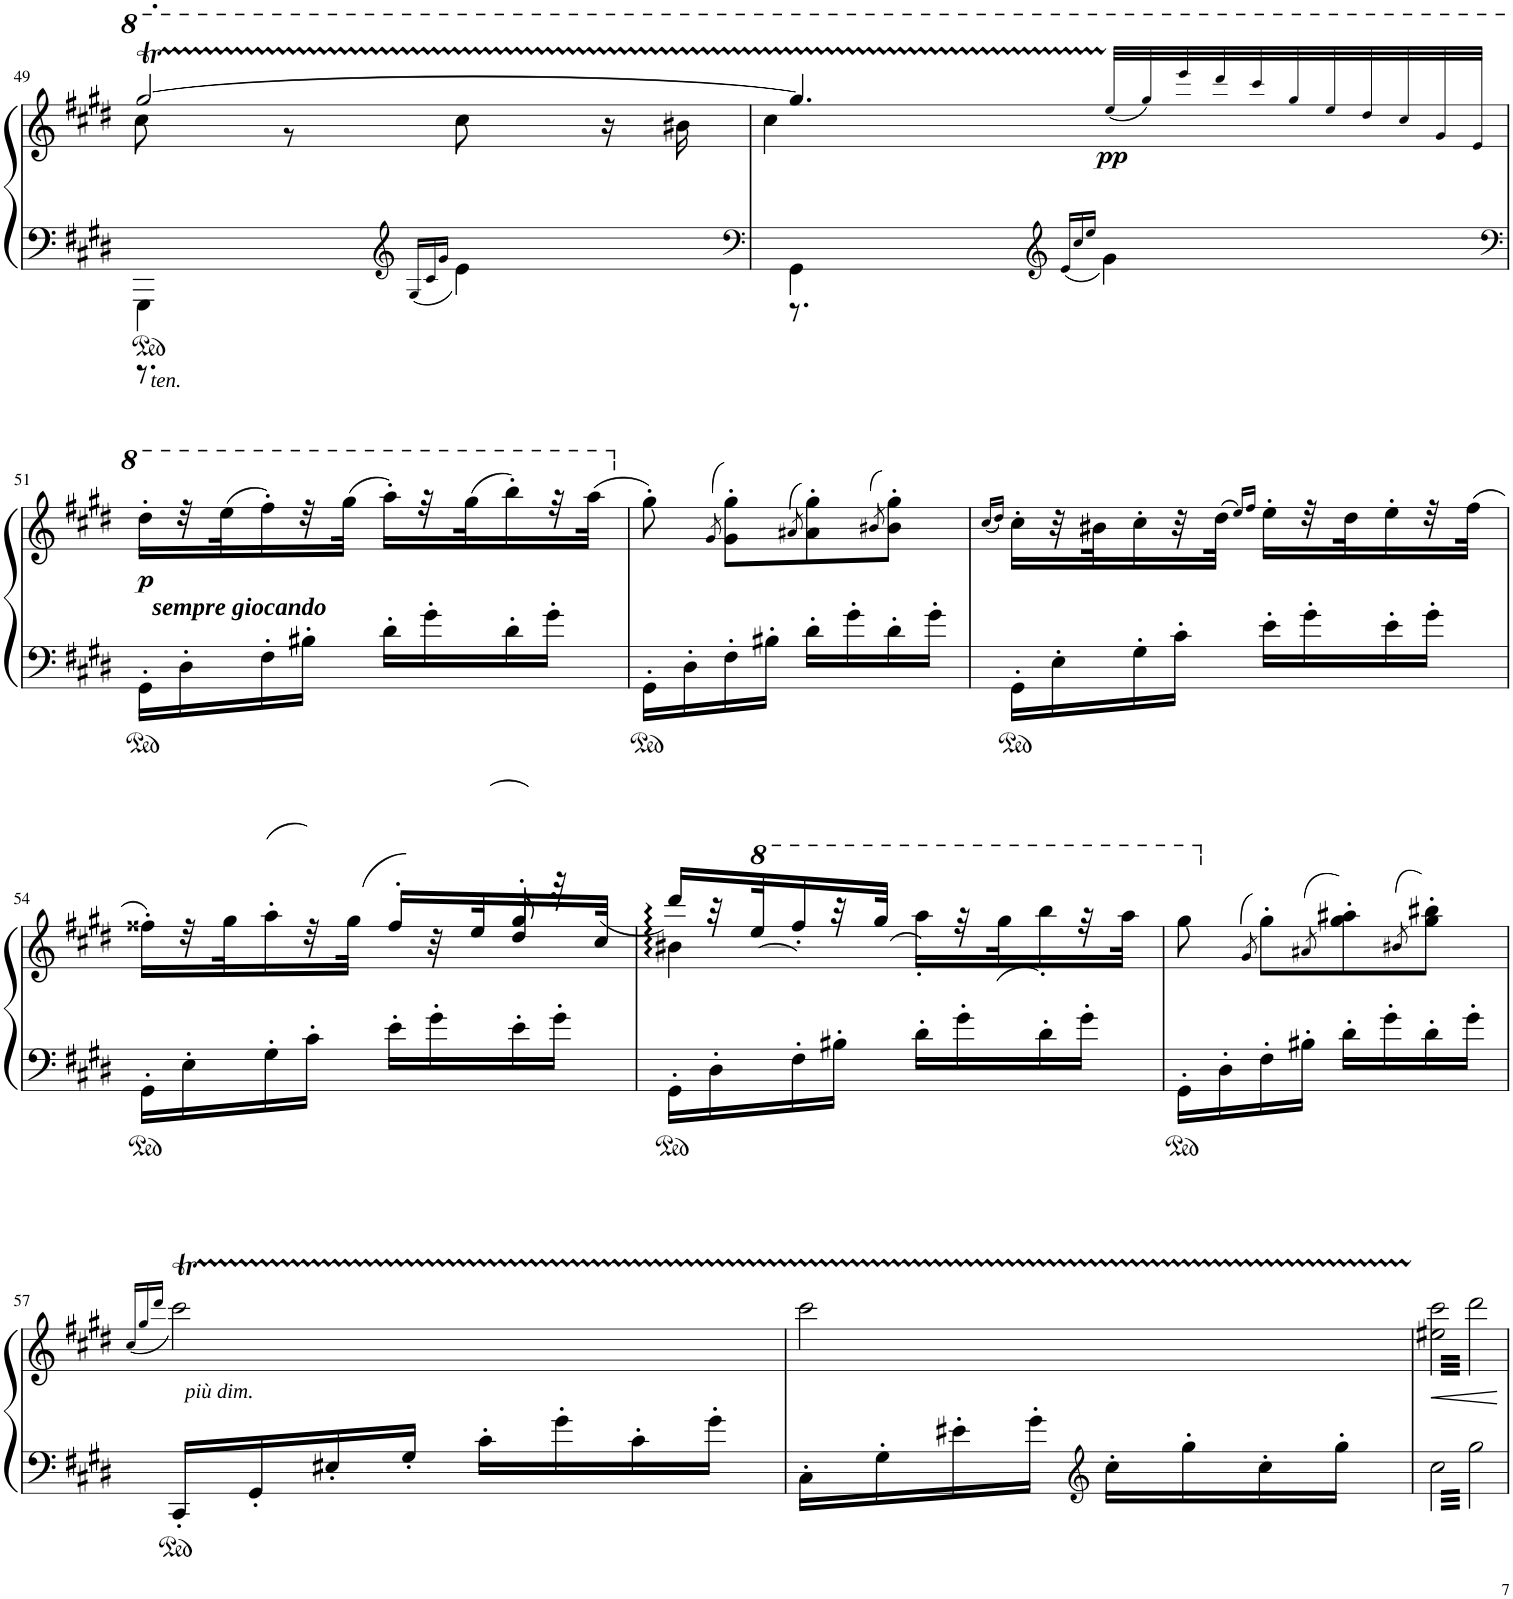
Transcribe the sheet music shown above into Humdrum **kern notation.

**kern	**kern	**dynam
*part1	*part1	*part1
*staff2	*staff1	*staff1/2
*I"Piano	*	*
*I'Pno	*	*
!!LO:PB:g=z
*clefF4	*clefG2	*
*k[f#c#g#d#]	*k[f#c#g#d#]	*
*M2/4	*M2/4	*
=49	=49	=49
*^	*^	*
*	*	*	*^	*
*	*	*	*	*^	*
!	!	!LO:TX:a:t=.	!	!	!	!
!LO:TX:b:i:t=ten.	!	!	!	!	!	!
4GGG#\	8.r	[2ggg#t/	8ccc#\	4.ryy	32ggg#!	.
.	.	.	.	.	32aaa!	.
.	.	.	.	.	32ggg#!	.
.	.	.	.	.	32aaa!	.
.	.	.	8r	.	32ggg#!	.
.	.	.	.	.	32aaa!	.
.	4ryy	.	.	.	32ggg#!	.
.	.	.	.	.	32aaa!	.
16qG#/LL	.	.	.	.	.	.
16qc#/	.	.	.	.	.	.
16qg#/JJ	.	.	.	.	.	.
*clefG2	*	*	*	*	*	*
4e\	.	.	8ccc#\	.	32ggg#!	.
.	.	.	.	.	32aaa!	.
.	.	.	.	.	32ggg#!	.
.	.	.	.	.	32aaa!	.
.	.	.	16ryy	16r	32ggg#!	.
.	.	.	.	.	32aaa!	.
.	16ryy	.	16bb#X\	16ryy	32ggg#!	.
.	.	.	.	.	32aaa!	.
*	*	*v	*v	*v	*v	*
=50	=50	=50	=50
*clefF4	*	*	*
*	*	*^	*
*	*	*	*^	*
4GG#\	8.r	4.ggg#TTT/]	4ccc#\	32ggg#!	.
.	.	.	.	32aaa!	.
.	.	.	.	32ggg#!	.
.	.	.	.	32aaa!	.
.	.	.	.	32ggg#!	.
.	.	.	.	32aaa!	.
.	4ryy	.	.	32ggg#!	.
.	.	.	.	32aaa!	.
16qe/LL	.	.	.	.	.
16qcc#/	.	.	.	.	.
16qee/JJ	.	.	.	.	.
*clefG2	*	*	*	*	*
*	*	*	*Xtuplet	*	*
!	!	!	!	!	!LO:DY:b
4g#\	.	.	(44eee!/LLL	4ryy	pp
.	.	.	44ggg#!/)	.	.
.	.	.	44eeee!/	.	.
.	.	.	44dddd#!/	.	.
.	.	.	44cccc#!/	.	.
.	.	.	44ggg#!/	.	.
.	.	8ryy	.	.	.
.	.	.	44eee!/	.	.
.	.	.	44ddd#!/	.	.
.	.	.	44ccc#!/	.	.
.	16ryy	.	.	.	.
.	.	.	44gg#!/	.	.
.	.	.	44ee!/JJJ	.	.
*v	*v	*	*	*	*
*	*v	*v	*v	*
!!LO:LB:g=z
=51	=51	=51
*clefF4	*	*
*	*^	*
!	!LO:TX:b:Bi:t=sempre giocando	!	!
!	!	!	!LO:DY:b
*	*v	*v	*
16GG#'\LL	16ddd#'\LL	p
16D#'\	32r	.
.	(32eee\J	.
16F#'\	16fff#'\)	.
16B#X'\JJ	32r	.
.	(32ggg#\JJJ	.
16d#'\LL	16aaa'\LL)	.
16g#'\	32r	.
.	(32ggg#\J	.
16d#'\	16bbb'\)	.
16g#'\JJ	32r	.
.	(32aaa\JJJ	.
=52	=52	=52
16GG#'\LL	8gg#'\)	.
16D#'\	.	.
.	(>8qg#/	.
16F#'\	8g#\' 8gg#\'L)	.
16B#X'\JJ	.	.
.	(>8qa#X/	.
16d#'\LL	8a#\' 8gg#\')	.
16g#'\	.	.
.	(>8qb#X/	.
16d#'\	8b#\' 8gg#\'J)	.
16g#'\JJ	.	.
=53	=53	=53
.	(16qcc#/LL	.
.	16qdd#/JJ)	.
16GG#'\LL	16cc#'\LL	.
16E'\	32r	.
.	32b#X\J	.
16G#'\	16cc#'\	.
16c#'\JJ	32r	.
.	(32dd#\JJJ	.
.	16qee/LL)	.
.	16qff#/JJ	.
16e'\LL	16ee'\LL	.
16g#'\	32r	.
.	32dd#\J	.
16e'\	16ee'\	.
16g#'\JJ	32r	.
.	(32ff#\JJJ	.
!!LO:LB:g=z
=54	=54	=54
*	*^	*
16GG#'\LL	16ff##X'>\LL)	4.ryy	.
16E'\	32r	.	.
.	(32gg#\J	.	.
16G#'\	16aa'>\)	.	.
16c#'\JJ	32r	.	.
.	(32gg#\JJJ	.	.
16e'\LL	16ff##'>/LL)	.	.
16g#'\	32r	.	.
.	(32ee/J	.	.
16e'\	16dd#/)	8gg#'/	.
16g#'\JJ	32r	.	.
.	(32cc#/JJJ	.	.
=55	=55	=55	=55
16GG#'\LL	16ddd#/LL	4b#X\)	.
16D#'\	32r	.	.
*	*8va	*	*
.	(32eee/J	.	.
16F#'\	16fff#'</)	.	.
16B#X'\JJ	32r	.	.
.	(32ggg#/JJJ	.	.
16d#'\LL	16aaa'<\LL)	4ryy	.
16g#'\	32r	.	.
.	(32ggg#\J	.	.
16d#'\	16bbb'<\)	.	.
16g#'\JJ	32r	.	.
.	32aaa\JJJ	.	.
*	*v	*v	*
=56	=56	=56
16GG#'\LL	8ggg#\	.
16D#'\	.	.
*	*X8va	*
.	(>8qg#/	.
16F#'\	8gg#'\L)	.
16B#X'\JJ	.	.
.	(>8qa#X/	.
16d#'\LL	8gg#\' 8aa#X\')	.
16g#'\	.	.
.	(>8qb#X/	.
16d#'\	8gg#\' 8bb#X\'J)	.
16g#'\JJ	.	.
!!LO:LB:g=z
=57	=57	=57
.	(16qcc#/LL	.
.	16qgg#/	.
.	16qddd#/JJ	.
*	*^	*
16CC#'/LL	2ccc#T\)	32ccc#!	.
!	!	!	!LO:DY:b
.	.	32ddd#!	other-dynamics
16GG#'/	.	32ccc#!	.
.	.	32ddd#!	.
16E#X'/	.	32ccc#!	.
.	.	32ddd#!	.
16G#'/JJ	.	32ccc#!	.
.	.	32ddd#!	.
16c#'\LL	.	32ccc#!	.
.	.	32ddd#!	.
16g#'\	.	32ccc#!	.
.	.	32ddd#!	.
16c#'\	.	32ccc#!	.
.	.	32ddd#!	.
16g#'\JJ	.	32ccc#!	.
.	.	32ddd#!	.
=58	=58	=58	=58
16C#'\LL	2ccc#TTT\	32ccc#!	.
.	.	32ddd#!	.
16G#'\	.	32ccc#!	.
.	.	32ddd#!	.
16e#X'\	.	32ccc#!	.
.	.	32ddd#!	.
16g#'\JJ	.	32ccc#!	.
.	.	32ddd#!	.
*clefG2	*	*	*
16cc#'\LL	.	32ccc#!	.
.	.	32ddd#!	.
16gg#'\	.	32ccc#!	.
.	.	32ddd#!	.
16cc#'\	.	32ccc#!	.
.	.	32ddd#!	.
16gg#'\JJ	.	32ccc#!	.
.	.	32ddd#!	.
*	*v	*v	*
=59	=59	=59
*	*tuplet	*
*	*^	*
!	!	!	!LO:HP:b
*	*v	*v	*
*	*tremolo	*
6.cc#\	64ee#X\ 64ccc#\LLLL	<
.	64ddd#\	.
.	64ee#X\ 64ccc#\	.
.	64ddd#\	.
.	64ee#X\ 64ccc#\	.
.	64ddd#\	.
.	64ee#X\ 64ccc#\	.
.	64ddd#\	.
.	64ee#X\ 64ccc#\	.
.	64ddd#\	.
.	64ee#X\ 64ccc#\	.
.	64ddd#\	.
.	64ee#X\ 64ccc#\	.
.	64ddd#\	.
.	64ee#X\ 64ccc#\	.
.	64ddd#\	.
6.gg#\	64ee#X\ 64ccc#\	.
.	64ddd#\	.
.	64ee#X\ 64ccc#\	.
.	64ddd#\	.
.	64ee#X\ 64ccc#\	.
.	64ddd#\	.
.	64ee#X\ 64ccc#\	.
.	64ddd#\	.
.	64ee#X\ 64ccc#\	.
.	64ddd#\	.
.	64ee#X\ 64ccc#\	.
.	64ddd#\	.
.	64ee#X\ 64ccc#\	.
.	64ddd#\	.
.	64ee#X\ 64ccc#\	.
.	64ddd#\JJJJ	.
*	*Xtremolo	*
.	.	[
.	.	.
.	.	.
.	.	.
.	.	.
.	.	.
.	.	.
.	.	.
.	.	.
.	.	.
.	.	.
.	.	.
.	.	.
.	.	.
.	.	.
.	.	.
=	=	=
*-	*-	*-
